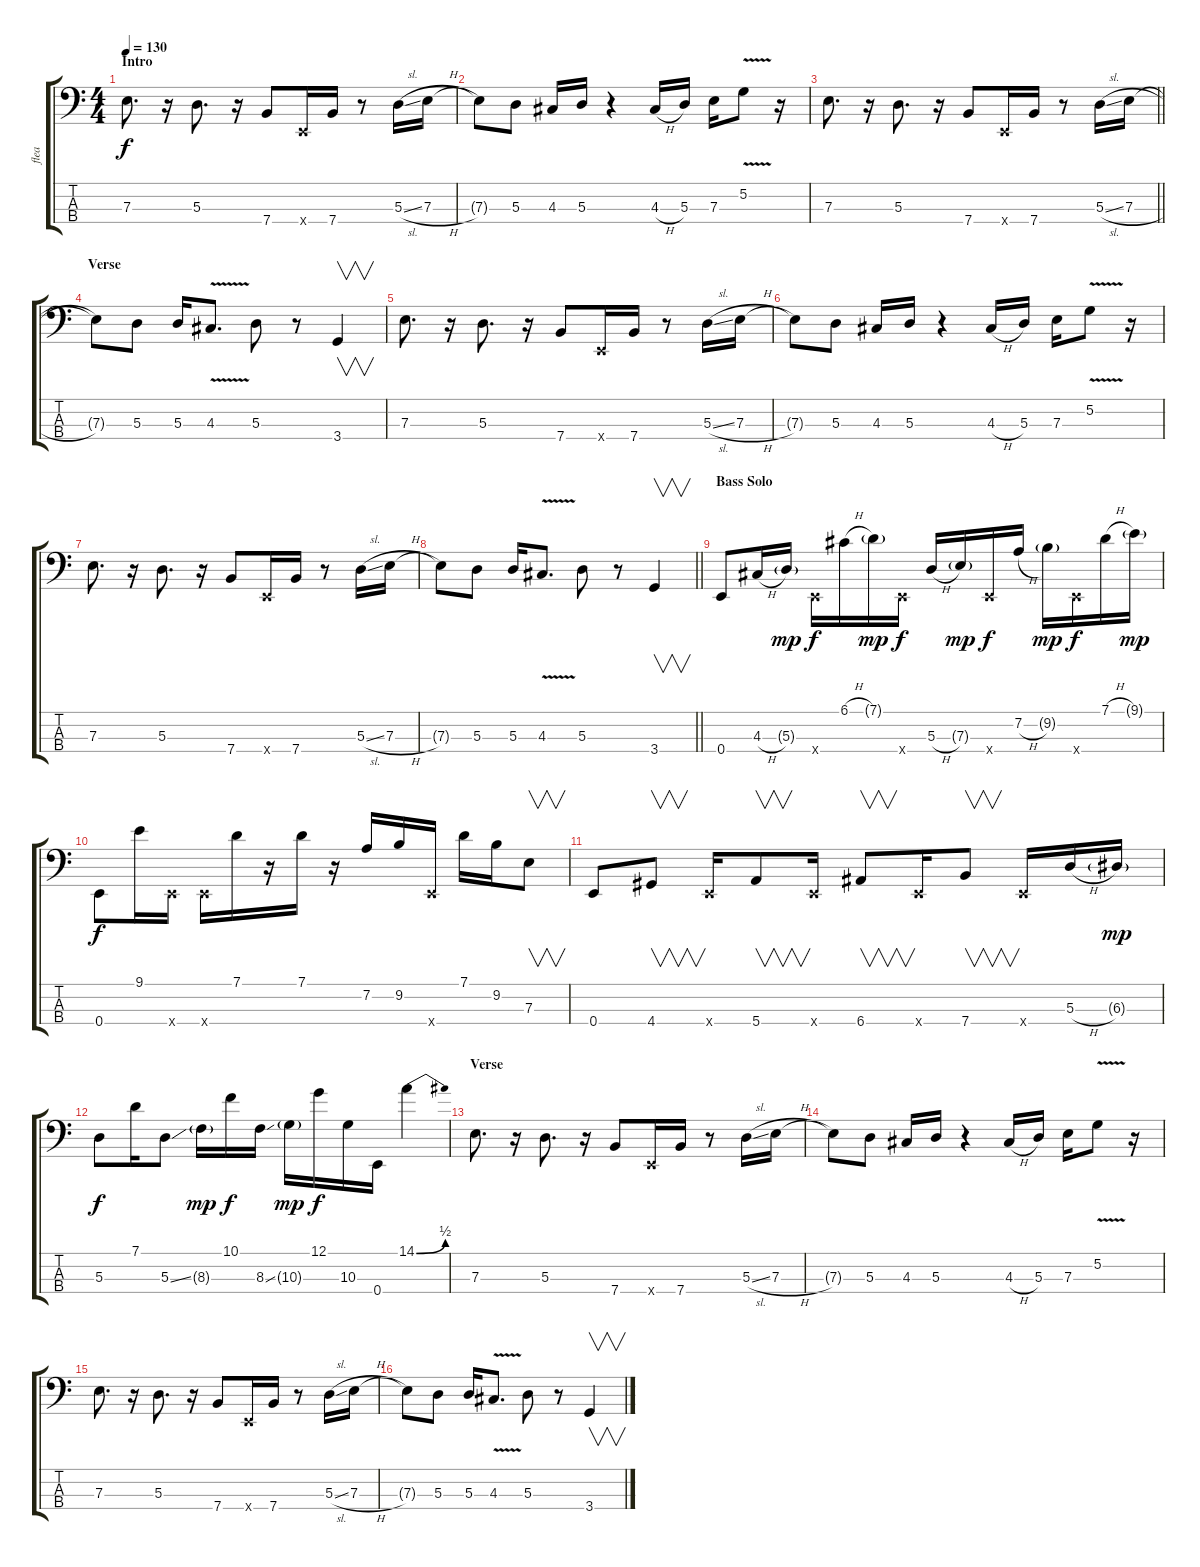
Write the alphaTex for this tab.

\track ("flea" "flea") {instrument electricbassfinger}
\staff {score tabs}
\tuning (G2 D2 A1 E1) {hide}
\ts (4 4)
\section ("" "Intro")
\tempo 130
\clef f4
\ks c
7.3.8{d dy f instrument electricbassfinger} r.16 5.3.8{d} r.16 7.4.8 0.4{x}.16 7.4.16 r.8 5.3{sl}.16 7.3{h}.16 |
7.3{t}.8 5.3.8 4.3.16 5.3.16 r.4 4.3{h}.16 5.3.16 7.3.16 5.2{v}.8 r.16 |
\barLineRight lightlight
7.3.8{d} r.16 5.3.8{d} r.16 7.4.8 0.4{x}.16 7.4.16 r.8 5.3{sl}.16 7.3{h}.16 |
\section ("" "Verse")
7.3{t}.8 5.3.8 5.3.16 4.3{v}.8{d} 5.3.8 r.8 3.4.4{v} |
7.3.8{d} r.16 5.3.8{d} r.16 7.4.8 0.4{x}.16 7.4.16 r.8 5.3{sl}.16 7.3{h}.16 |
7.3{t}.8 5.3.8 4.3.16 5.3.16 r.4 4.3{h}.16 5.3.16 7.3.16 5.2{v}.8 r.16 |
7.3.8{d} r.16 5.3.8{d} r.16 7.4.8 0.4{x}.16 7.4.16 r.8 5.3{sl}.16 7.3{h}.16 |
\barLineRight lightlight
7.3{t}.8 5.3.8 5.3.16 4.3{v}.8{d} 5.3.8 r.8 3.4.4{v} |
\section ("" "Bass Solo")
0.4.8{instrument slapbass1} 4.3{h}.16 5.3{g}.16{dy mp} 0.4{x}.16{dy f} 6.1{h}.16 7.1{g}.16{dy mp} 0.4{x}.16{dy f} 5.3{h}.16 7.3{g}.16{dy mp} 0.4{x}.16{dy f} 7.2{h}.16 9.2{g}.16{dy mp} 0.4{x}.16{dy f} 7.1{h}.16 9.1{g}.16{dy mp} |
0.4.8{dy f} 9.1.16 0.4{x}.16 0.4{x}.16 7.1.16 r.16 7.1.16 r.16 7.2.16 9.2.16 0.4{x}.16 7.1.16 9.2.16 7.3.8{v} |
0.4.8 4.4.8{v} 0.4{x}.16 5.4.8{v} 0.4{x}.16 6.4.8{v} 0.4{x}.16 7.4.8{v} 0.4{x}.16 5.3{h}.16 6.3{g}.16{dy mp} |
5.3.8{dy f} 7.1.16 5.3{ss}.8 8.3{g}.16{dy mp} 10.1.16{dy f} 8.3{ss}.16 10.3{g}.16{dy mp} 12.1.16{dy f} 10.3.16 0.4.16 14.1{be (bend 0 0 60 2)}.4 |
\section ("" "Verse")
7.3.8{d instrument electricbassfinger} r.16 5.3.8{d} r.16 7.4.8 0.4{x}.16 7.4.16 r.8 5.3{sl}.16 7.3{h}.16 |
7.3{t}.8 5.3.8 4.3.16 5.3.16 r.4 4.3{h}.16 5.3.16 7.3.16 5.2{v}.8 r.16 |
7.3.8{d} r.16 5.3.8{d} r.16 7.4.8 0.4{x}.16 7.4.16 r.8 5.3{sl}.16 7.3{h}.16 |
7.3{t}.8 5.3.8 5.3.16 4.3{v}.8{d} 5.3.8 r.8 3.4.4{v}
